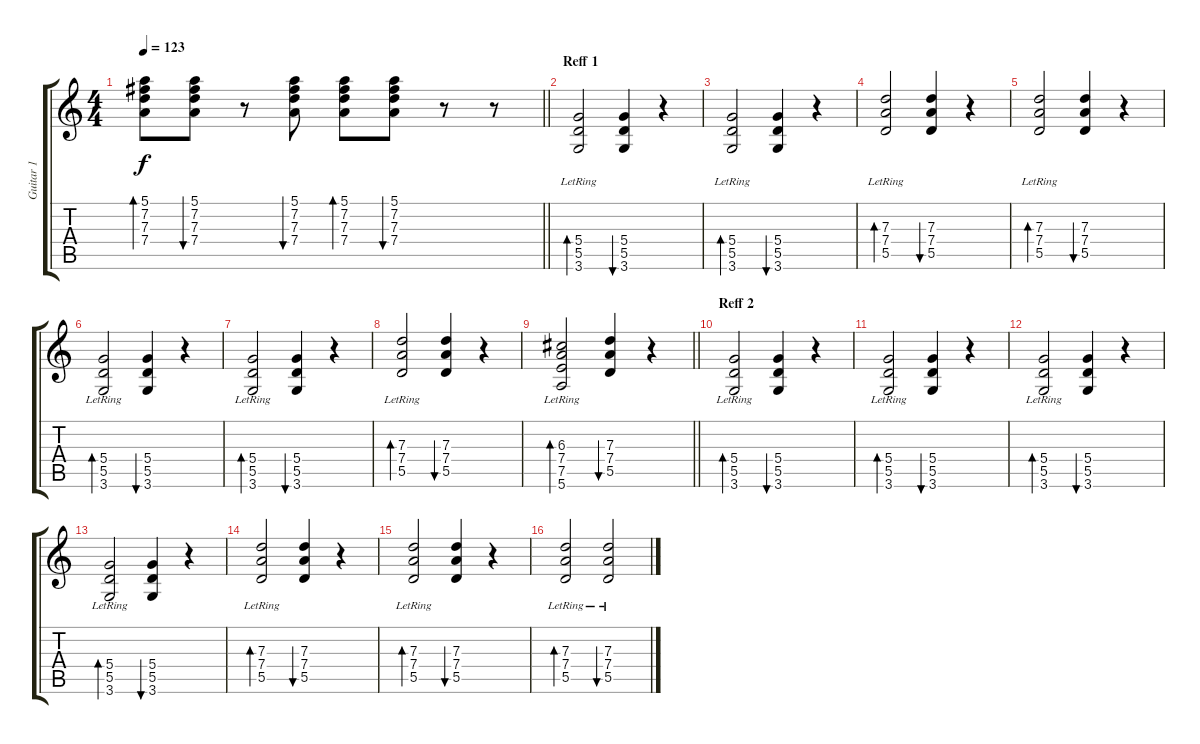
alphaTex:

\track ("Guitar 1" "Guitar 1") {instrument electricguitarclean}
\staff {score tabs}
\tuning (E4 B3 G3 D3 A2 E2) {hide}
\ts (4 4)
\tempo 123
\clef g2
\barLineRight lightlight
\ks c
(5.1 7.2 7.3 7.4).8{bd 30 dy f} (5.1 7.2 7.3 7.4).8{bu 30} r.8 (5.1 7.2 7.3 7.4).8{bu 30} (5.1 7.2 7.3 7.4).8{bd 30} (5.1 7.2 7.3 7.4).8{bu 30} r.8 r.8 |
\section ("" "Reff 1")
(5.4 5.5 3.6{lr}).2{bd 120 instrument electricguitarclean} (5.4 5.5 3.6).4{bu 120} r.4 |
(5.4 5.5 3.6{lr}).2{bd 120} (5.4 5.5 3.6).4{bu 120} r.4 |
(7.3 7.4{lr} 5.5).2{bd 120} (7.3 7.4 5.5).4{bu 120} r.4 |
(7.3 7.4{lr} 5.5).2{bd 120} (7.3 7.4 5.5).4{bu 120} r.4 |
(5.4 5.5 3.6{lr}).2{bd 120} (5.4 5.5 3.6).4{bu 120} r.4 |
(5.4 5.5 3.6{lr}).2{bd 120} (5.4 5.5 3.6).4{bu 120} r.4 |
(7.3 7.4{lr} 5.5).2{bd 120} (7.3 7.4 5.5).4{bu 120} r.4 |
\barLineRight lightlight
(6.3 7.4{lr} 7.5 5.6).2{bd 120} (7.3 7.4 5.5).4{bu 120} r.4 |
\section ("" "Reff 2")
(5.4 5.5 3.6{lr}).2{bd 120} (5.4 5.5 3.6).4{bu 120} r.4 |
(5.4 5.5 3.6{lr}).2{bd 120} (5.4 5.5 3.6).4{bu 120} r.4 |
(5.4 5.5 3.6{lr}).2{bd 120} (5.4 5.5 3.6).4{bu 120} r.4 |
(5.4 5.5 3.6{lr}).2{bd 120} (5.4 5.5 3.6).4{bu 120} r.4 |
(7.3 7.4{lr} 5.5).2{bd 120} (7.3 7.4 5.5).4{bu 120} r.4 |
(7.3 7.4{lr} 5.5).2{bd 120} (7.3 7.4 5.5).4{bu 120} r.4 |
(7.3 7.4{lr} 5.5).2{bd 120} (7.3{lr} 7.4 5.5).2{bu 60}
